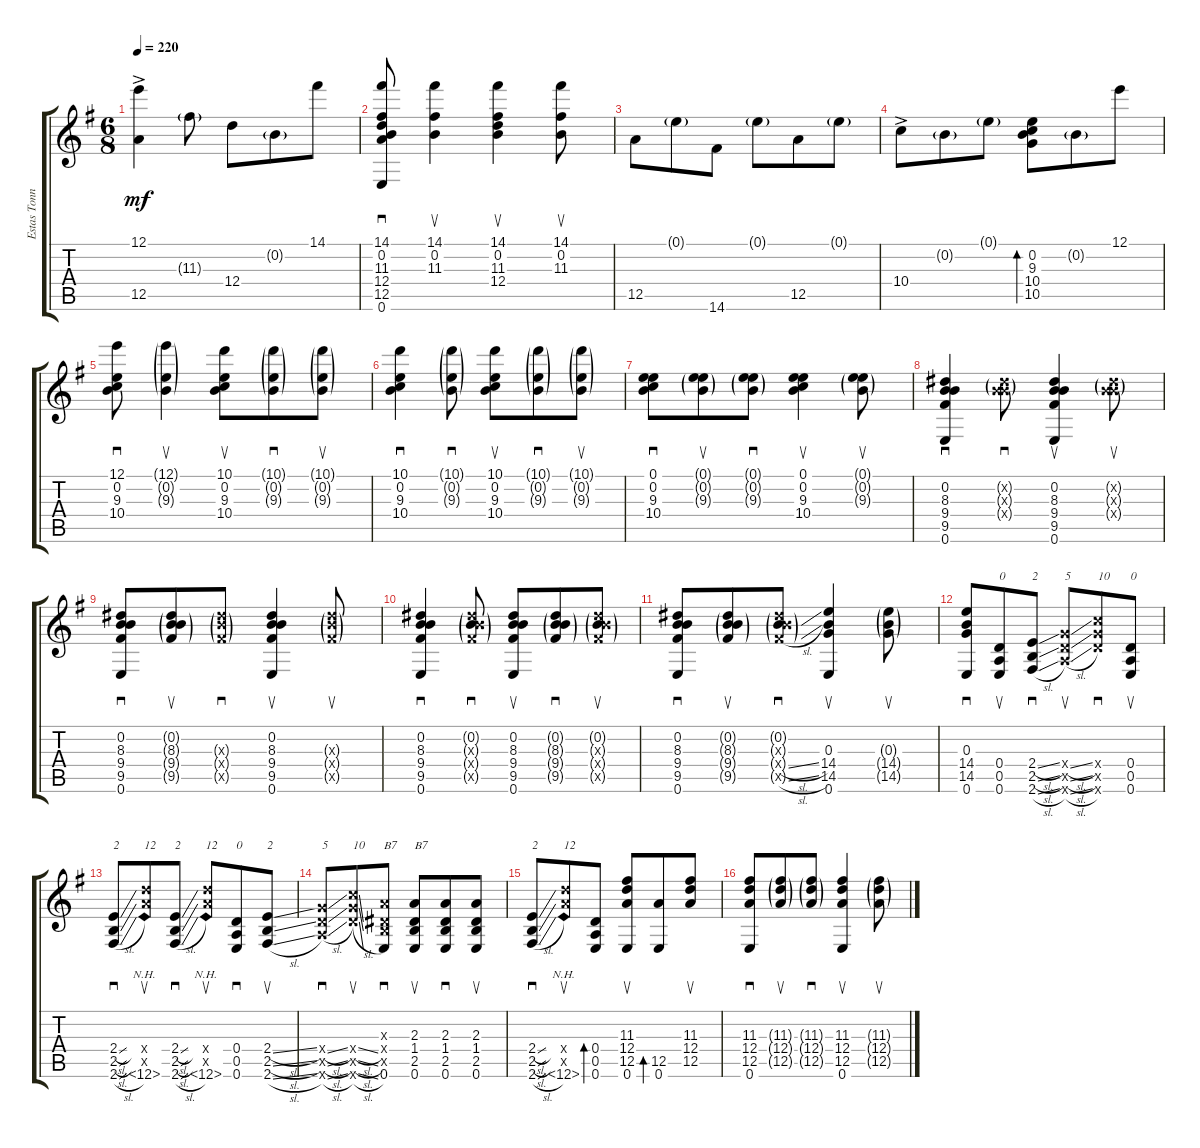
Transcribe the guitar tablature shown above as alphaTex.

\track ("Estas Tonné" "Estas Tonn") {instrument acousticguitarnylon}
\staff {score tabs}
\tuning (E4 B3 G3 D3 A2 E2) {hide}
\ts (6 8)
\tempo 220
\clef g2
\ks eminor
(12.1{ac} 12.5).4{dy mf} 11.3{g}.8 12.4.8 0.2{g}.8 14.1.8 |
(14.1 0.2 11.3 12.4 12.5 0.6).8{sd} (14.1 0.2 11.3).4{su} (14.1 0.2 11.3 12.4).4{su} (14.1 0.2 11.3).8{su} |
12.5.8 0.1{g}.8 14.6.8 0.1{g}.8 12.5.8 0.1{g}.8 |
10.4{ac}.8 0.2{g}.8 0.1{g}.8 (0.2 9.3 10.4 10.5).8{bd 30} 0.2{g}.8 12.1.8 |
(12.1 0.2 9.3 10.4).8{sd} (12.1{g} 0.2{g} 9.3{g}).4{su} (10.1 0.2 9.3 10.4).8{su} (10.1{g} 0.2{g} 9.3{g}).8{sd} (10.1{g} 0.2{g} 9.3{g}).8{su} |
(10.1 0.2 9.3 10.4).4{sd} (10.1{g} 0.2{g} 9.3{g}).8{sd} (10.1 0.2 9.3 10.4).8{su} (10.1{g} 0.2{g} 9.3{g}).8{sd} (10.1{g} 0.2{g} 9.3{g}).8{su} |
(0.1 0.2 9.3 10.4).8{sd} (0.1{g} 0.2{g} 9.3{g}).8{su} (0.1{g} 0.2{g} 9.3{g}).8{sd} (0.1 0.2 9.3 10.4).4{su} (0.1{g} 0.2{g} 9.3{g}).8{su} |
(0.2 8.3 9.4 9.5 0.6).4{sd} (0.2{g x} 8.3{g x} 9.4{g x}).8{sd} (0.2 8.3 9.4 9.5 0.6).4{su} (0.2{g x} 8.3{g x} 9.4{g x}).8{su} |
(0.2 8.3 9.4 9.5 0.6).8{sd} (0.2{g} 8.3{g} 9.4{g} 9.5{g}).8{su} (8.3{g x} 9.4{g x} 9.5{g x}).8{sd} (0.2 8.3 9.4 9.5 0.6).4{su} (8.3{g x} 9.4{g x} 9.5{g x}).8{su} |
(0.2 8.3 9.4 9.5 0.6).4{sd} (0.2{g} 8.3{g x} 9.4{g x} 9.5{g x}).8{sd} (0.2 8.3 9.4 9.5 0.6).8{su} (0.2{g} 8.3{g} 9.4{g} 9.5{g}).8{sd} (0.2{g} 8.3{g x} 9.4{g x} 9.5{g x}).8{su} |
(0.2 8.3 9.4 9.5 0.6).8{sd} (0.2{g} 8.3{g} 9.4{g} 9.5{g}).8{su} (0.2{g} 8.3{g x} 9.4{sl g x} 9.5{sl g x}).8{sd} (0.3 14.4 14.5 0.6).4{su} (0.3{g} 14.4{g} 14.5{g}).8{su} |
(0.3 14.4 14.5 0.6).8{sd} (0.4 0.5 0.6).8{su txt "0"} (2.4{sl} 2.5{sl} 2.6{sl}).8{sd txt "2"} (5.4{sl x} 5.5{sl x} 5.6{sl x}).8{su txt "5"} (10.4{x} 10.5{x} 10.6{x}).8{sd txt "10"} (0.4 0.5 0.6).8{su txt "0"} |
(2.4{sl} 2.5{sl} 2.6{sl}).8{sd txt "2"} (12.4{x} 12.5{x} 12.6{nh}).8{su txt "12"} (2.4{sl} 2.5{sl} 2.6{sl}).8{sd txt "2"} (12.4{x} 12.5{x} 12.6{nh}).8{su txt "12"} (0.4 0.5 0.6).8{sd txt "0"} (2.4{sl} 2.5{sl} 2.6{sl}).8{su txt "2"} |
(5.4{sl x} 5.5{sl x} 5.6{sl x}).8{sd txt "5"} (10.4{sl x} 10.5{sl x} 10.6{sl x}).8{su txt "10"} (2.3{x} 1.4{x} 2.5{x} 0.6).8{sd txt "B7"} (2.3 1.4 2.5 0.6).8{su txt "B7"} (2.3 1.4 2.5 0.6).8{sd} (2.3 1.4 2.5 0.6).8{su} |
(2.4{sl} 2.5{sl} 2.6{sl}).8{sd txt "2"} (12.4{x} 12.5{x} 12.6{nh}).8{su txt "12"} (0.4 0.5 0.6).8{bd 30} (11.3 12.4 12.5 0.6).8{su} (12.5 0.6).8{bd 30} (11.3 12.4 12.5).8{su} |
(11.3 12.4 12.5 0.6).8{sd} (11.3{g} 12.4{g} 12.5{g}).8{su} (11.3{g} 12.4{g} 12.5{g}).8{sd} (11.3 12.4 12.5 0.6).4{su} (11.3{g} 12.4{g} 12.5{g}).8{su}
